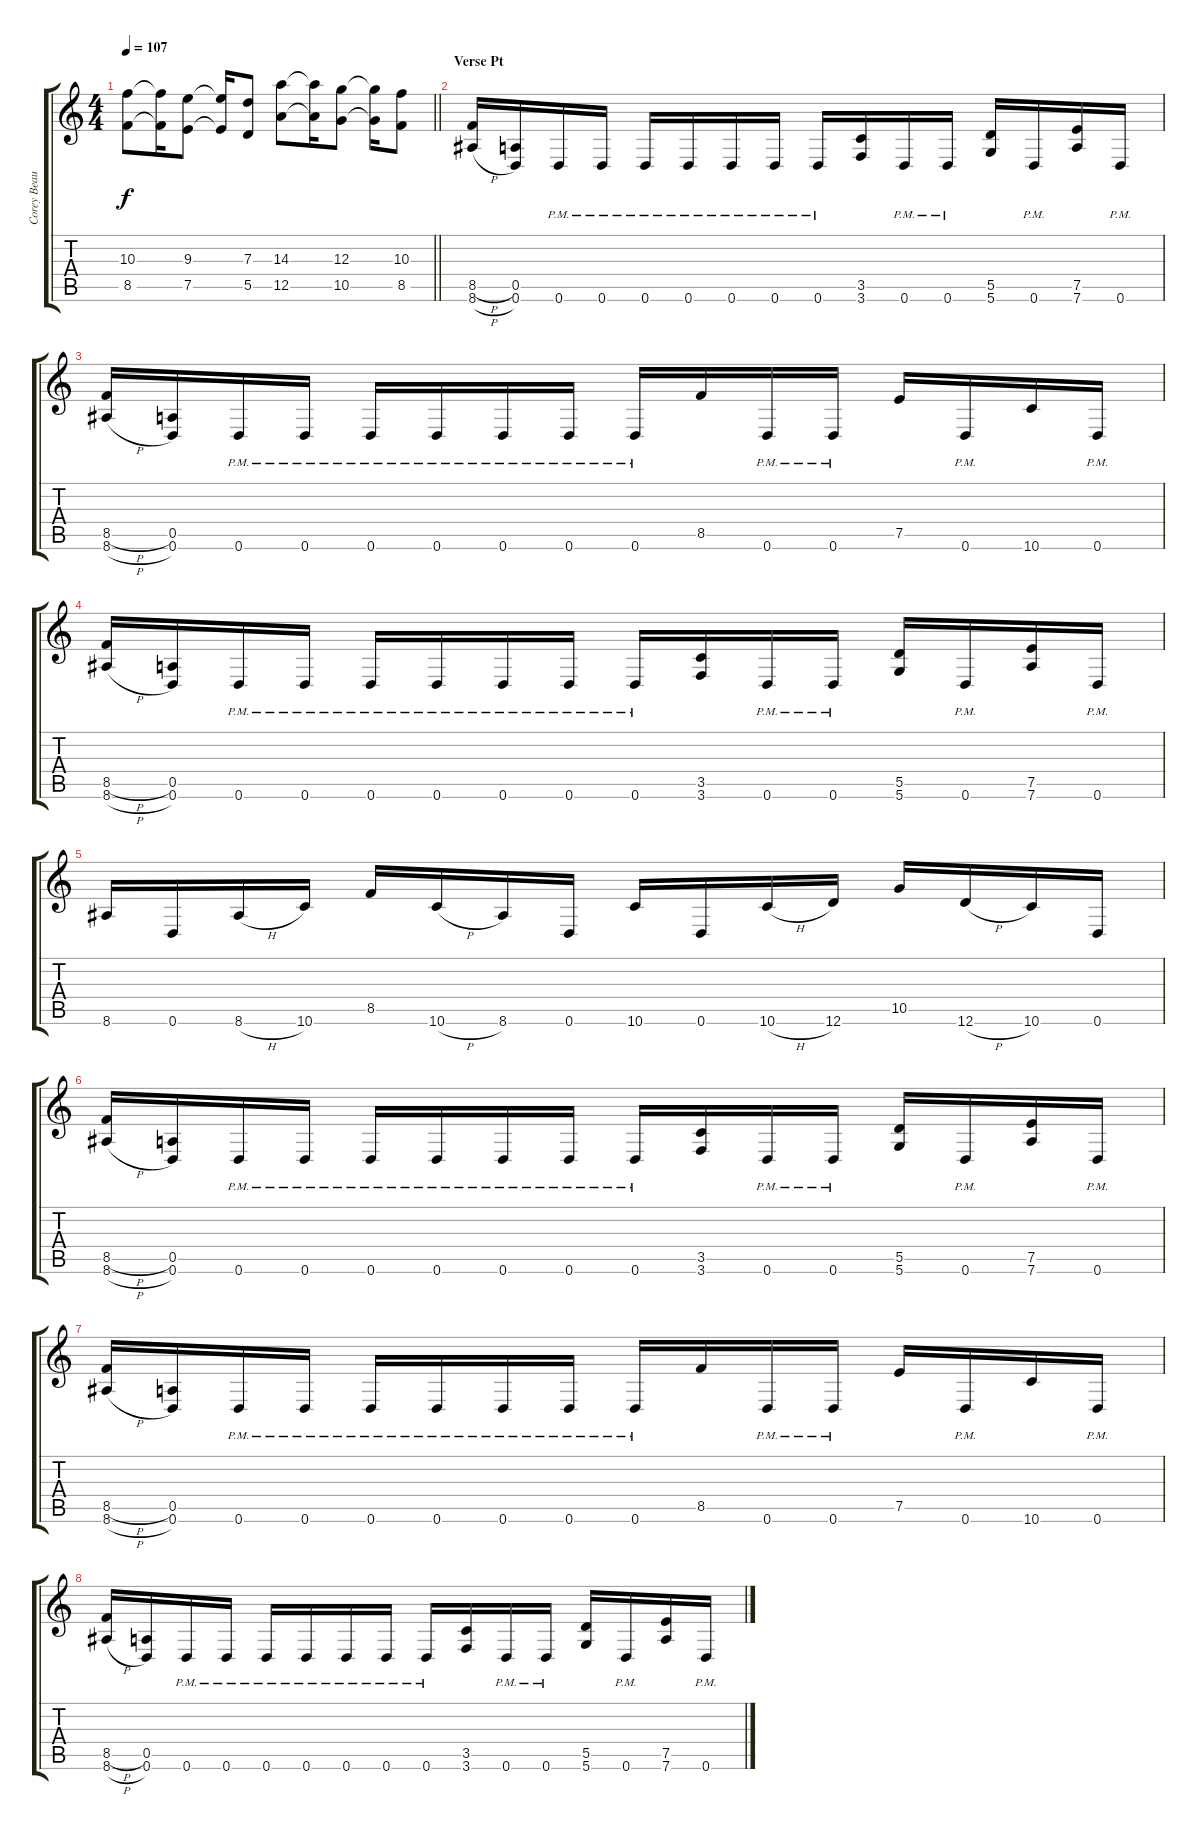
\track ("Corey Beaulieu" "Corey Beau") {instrument distortionguitar}
\staff {score tabs}
\tuning (E4 B3 G3 D3 A2 D2) {hide}
\ts (4 4)
\tempo 107
\clef g2
\barLineRight lightlight
\ks c
(10.3 8.5).8{dy f} (10.3{t} 8.5{t}).16 (9.3 7.5).8 (9.3{t} 7.5{t}).16 (7.3 5.5).8 (14.3 12.5).8 (14.3{t} 12.5{t}).16 (12.3 10.5).8 (12.3{t} 10.5{t}).16 (10.3 8.5).8 |
\section ("" "Verse Pt")
(8.5{h} 8.6{h}).16 (0.5 0.6).16 0.6{pm}.16 0.6{pm}.16 0.6{pm}.16 0.6{pm}.16 0.6{pm}.16 0.6{pm}.16 0.6{pm}.16 (3.5 3.6).16 0.6{pm}.16 0.6{pm}.16 (5.5 5.6).16 0.6{pm}.16 (7.5 7.6).16 0.6{pm}.16 |
(8.5{h} 8.6{h}).16 (0.5 0.6).16 0.6{pm}.16 0.6{pm}.16 0.6{pm}.16 0.6{pm}.16 0.6{pm}.16 0.6{pm}.16 0.6{pm}.16 8.5.16 0.6{pm}.16 0.6{pm}.16 7.5.16 0.6{pm}.16 10.6.16 0.6{pm}.16 |
(8.5{h} 8.6{h}).16 (0.5 0.6).16 0.6{pm}.16 0.6{pm}.16 0.6{pm}.16 0.6{pm}.16 0.6{pm}.16 0.6{pm}.16 0.6{pm}.16 (3.5 3.6).16 0.6{pm}.16 0.6{pm}.16 (5.5 5.6).16 0.6{pm}.16 (7.5 7.6).16 0.6{pm}.16 |
8.6.16 0.6.16 8.6{h}.16 10.6.16 8.5.16 10.6{h}.16 8.6.16 0.6.16 10.6.16 0.6.16 10.6{h}.16 12.6.16 10.5.16 12.6{h}.16 10.6.16 0.6.16 |
(8.5{h} 8.6{h}).16 (0.5 0.6).16 0.6{pm}.16 0.6{pm}.16 0.6{pm}.16 0.6{pm}.16 0.6{pm}.16 0.6{pm}.16 0.6{pm}.16 (3.5 3.6).16 0.6{pm}.16 0.6{pm}.16 (5.5 5.6).16 0.6{pm}.16 (7.5 7.6).16 0.6{pm}.16 |
(8.5{h} 8.6{h}).16 (0.5 0.6).16 0.6{pm}.16 0.6{pm}.16 0.6{pm}.16 0.6{pm}.16 0.6{pm}.16 0.6{pm}.16 0.6{pm}.16 8.5.16 0.6{pm}.16 0.6{pm}.16 7.5.16 0.6{pm}.16 10.6.16 0.6{pm}.16 |
(8.5{h} 8.6{h}).16 (0.5 0.6).16 0.6{pm}.16 0.6{pm}.16 0.6{pm}.16 0.6{pm}.16 0.6{pm}.16 0.6{pm}.16 0.6{pm}.16 (3.5 3.6).16 0.6{pm}.16 0.6{pm}.16 (5.5 5.6).16 0.6{pm}.16 (7.5 7.6).16 0.6{pm}.16
